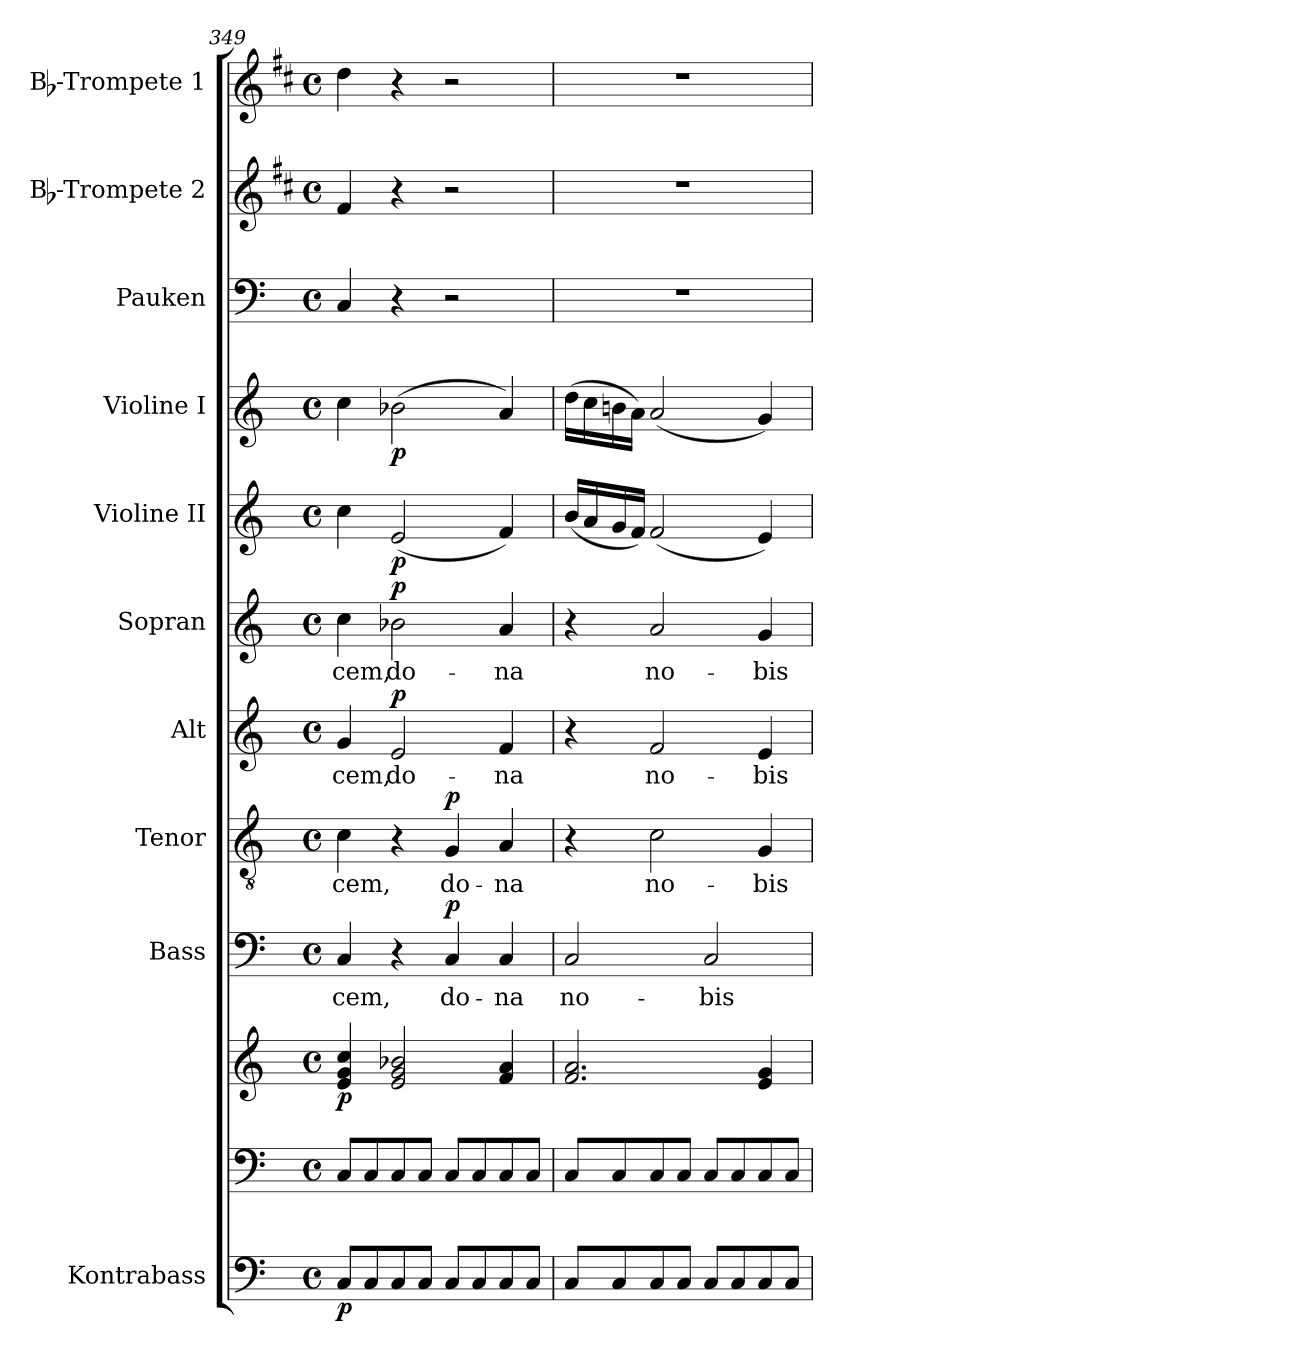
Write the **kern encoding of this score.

**kern	**dynam	**kern	**kern	**dynam	**kern	**text	**dynam	**kern	**text	**dynam	**kern	**text	**dynam	**kern	**text	**dynam	**kern	**dynam	**kern	**dynam	**kern	**kern	**kern
*part11	*part11	*part10	*part10	*part10	*part9	*part9	*part9	*part8	*part8	*part8	*part7	*part7	*part7	*part6	*part6	*part6	*part5	*part5	*part4	*part4	*part3	*part2	*part1
*staff12	*staff12	*staff11	*staff10	*staff10/11	*staff9	*staff9	*staff9	*staff8	*staff8	*staff8	*staff7	*staff7	*staff7	*staff6	*staff6	*staff6	*staff5	*staff5	*staff4	*staff4	*staff3	*staff2	*staff1
*I"Kontrabass	*	*	*	*	*I"Bass	*	*	*I"Tenor	*	*	*I"Alt	*	*	*I"Sopran	*	*	*I"Violine II	*	*I"Violine I	*	*I"Pauken	*I"Bb-Trompete 2	*I"Bb-Trompete 1
*I'Kb.	*	*	*	*	*I'B.	*	*	*I'T.	*	*	*I'A.	*	*	*I'S.	*	*	*I'Vl. II	*	*I'Vl. I	*	*I'Pk.	*I'Bb Trp. 2	*I'Bb Trp. 1
*clefF4	*	*clefF4	*clefG2	*	*clefF4	*	*	*clefGv2	*	*	*clefG2	*	*	*clefG2	*	*	*clefG2	*	*clefG2	*	*clefF4	*clefG2	*clefG2
*ITrd7c12	*	*	*	*	*	*	*	*	*	*	*	*	*	*	*	*	*	*	*	*	*	*ITrd1c2	*ITrd1c2
*k[]	*	*k[]	*k[]	*	*k[]	*	*	*k[]	*	*	*k[]	*	*	*k[]	*	*	*k[]	*	*k[]	*	*k[]	*k[]	*k[]
*C:	*	*C:	*C:	*	*C:	*	*	*C:	*	*	*C:	*	*	*C:	*	*	*C:	*	*C:	*	*C:	*C:	*C:
*M4/4	*	*M4/4	*M4/4	*	*M4/4	*	*	*M4/4	*	*	*M4/4	*	*	*M4/4	*	*	*M4/4	*	*M4/4	*	*M4/4	*M4/4	*M4/4
*met(c)	*	*met(c)	*met(c)	*	*met(c)	*	*	*met(c)	*	*	*met(c)	*	*	*met(c)	*	*	*met(c)	*	*met(c)	*	*met(c)	*met(c)	*met(c)
=349	=349	=349	=349	=349	=349	=349	=349	=349	=349	=349	=349	=349	=349	=349	=349	=349	=349	=349	=349	=349	=349	=349	=349
!	!LO:DY:b	!	!	!LO:DY:b	!	!LO:LY:b	!	!	!LO:LY:b	!	!	!LO:LY:b	!	!	!LO:LY:b	!	!	!	!	!	!	!	!
8CC/L	p	8C/L	4e/ 4g/ 4cc/	p	4C/	-cem,	.	4c\	-cem,	.	4g/	-cem,	.	4cc\	-cem,	.	4cc\	.	4cc\	.	4C/	4e/	4cc\
8CC/	.	8C/	.	.	.	.	.	.	.	.	.	.	.	.	.	.	.	.	.	.	.	.	.
!	!	!	!	!	!	!	!	!	!	!	!	!LO:LY:b	!LO:DY:a	!	!LO:LY:b	!LO:DY:a	!	!LO:DY:b	!	!LO:DY:b	!	!	!
8CC/	.	8C/	2e/ 2g/ 2b-X/	.	4r	.	.	4r	.	.	2e/	do-	p	2b-X\	do-	p	(<2e/	p	(>2b-X\	p	4r	4r	4r
8CC/J	.	8C/J	.	.	.	.	.	.	.	.	.	.	.	.	.	.	.	.	.	.	.	.	.
!	!	!	!	!	!	!LO:LY:b	!LO:DY:a	!	!LO:LY:b	!LO:DY:a	!	!	!	!	!	!	!	!	!	!	!	!	!
8CC/L	.	8C/L	.	.	4C/	do-	p	4G/	do-	p	.	.	.	.	.	.	.	.	.	.	2r	2r	2r
8CC/	.	8C/	.	.	.	.	.	.	.	.	.	.	.	.	.	.	.	.	.	.	.	.	.
!	!	!	!	!	!	!LO:LY:b	!	!	!LO:LY:b	!	!	!LO:LY:b	!	!	!LO:LY:b	!	!	!	!	!	!	!	!
8CC/	.	8C/	4f/ 4a/	.	4C/	-na	.	4A/	-na	.	4f/	-na	.	4a/	-na	.	4f/)	.	4a/)	.	.	.	.
8CC/J	.	8C/J	.	.	.	.	.	.	.	.	.	.	.	.	.	.	.	.	.	.	.	.	.
=350	=350	=350	=350	=350	=350	=350	=350	=350	=350	=350	=350	=350	=350	=350	=350	=350	=350	=350	=350	=350	=350	=350	=350
!	!	!	!	!	!	!LO:LY:b	!	!	!	!	!	!	!	!	!	!	!	!	!	!	!	!	!
8CC/L	.	8C/L	2.f/ 2.a/	.	2C/	no-	.	4r	.	.	4r	.	.	4r	.	.	(<16b/LL	.	(>16dd\LL	.	1r	1r	1r
.	.	.	.	.	.	.	.	.	.	.	.	.	.	.	.	.	16a/	.	16cc\	.	.	.	.
8CC/	.	8C/	.	.	.	.	.	.	.	.	.	.	.	.	.	.	16g/	.	16bn\	.	.	.	.
.	.	.	.	.	.	.	.	.	.	.	.	.	.	.	.	.	16f/JJ)	.	16a\JJ)	.	.	.	.
!	!	!	!	!	!	!	!	!	!LO:LY:b	!	!	!LO:LY:b	!	!	!LO:LY:b	!	!	!	!	!	!	!	!
8CC/	.	8C/	.	.	.	.	.	2c\	no-	.	2f/	no-	.	2a/	no-	.	(<2f/	.	(<2a/	.	.	.	.
8CC/J	.	8C/J	.	.	.	.	.	.	.	.	.	.	.	.	.	.	.	.	.	.	.	.	.
!	!	!	!	!	!	!LO:LY:b	!	!	!	!	!	!	!	!	!	!	!	!	!	!	!	!	!
8CC/L	.	8C/L	.	.	2C/	-bis	.	.	.	.	.	.	.	.	.	.	.	.	.	.	.	.	.
8CC/	.	8C/	.	.	.	.	.	.	.	.	.	.	.	.	.	.	.	.	.	.	.	.	.
!	!	!	!	!	!	!	!	!	!LO:LY:b	!	!	!LO:LY:b	!	!	!LO:LY:b	!	!	!	!	!	!	!	!
8CC/	.	8C/	4e/ 4g/	.	.	.	.	4G/	-bis	.	4e/	-bis	.	4g/	-bis	.	4e/)	.	4g/)	.	.	.	.
8CC/J	.	8C/J	.	.	.	.	.	.	.	.	.	.	.	.	.	.	.	.	.	.	.	.	.
=	=	=	=	=	=	=	=	=	=	=	=	=	=	=	=	=	=	=	=	=	=	=	=
*-	*-	*-	*-	*-	*-	*-	*-	*-	*-	*-	*-	*-	*-	*-	*-	*-	*-	*-	*-	*-	*-	*-	*-
